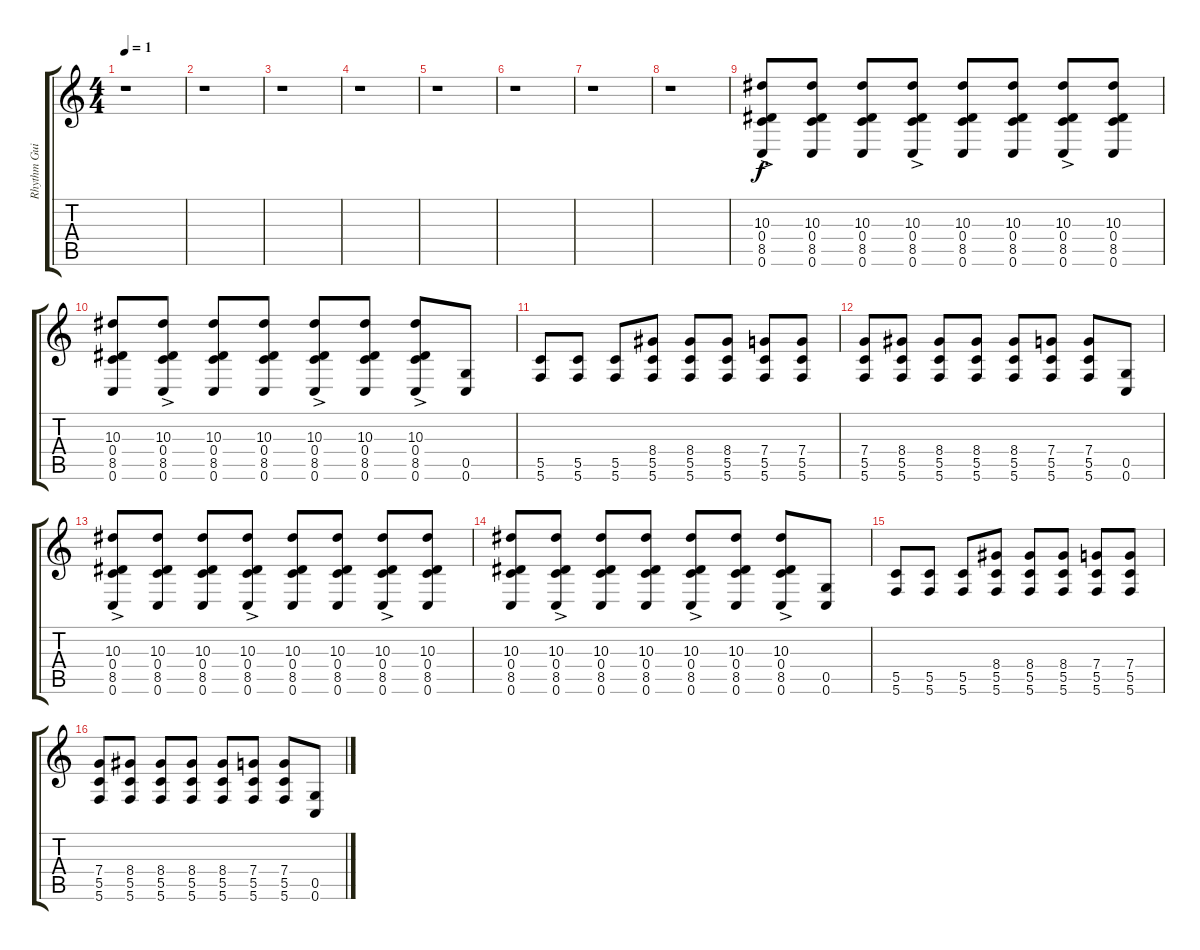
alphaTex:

\track ("Rhythm Guitar 1" "Rhythm Gui") {instrument electricguitarjazz}
\staff {score tabs}
\tuning (D4 A3 F3 C3 G2 C2) {hide}
\ts (4 4)
\tempo 1
\clef g2
\ks c
r.1{dy f} |
r.1 |
r.1 |
r.1 |
r.1 |
r.1 |
r.1 |
r.1 |
(10.3 0.4 8.5{ac} 0.6).8 (10.3 0.4 8.5 0.6).8 (10.3 0.4 8.5 0.6).8 (10.3 0.4 8.5{ac} 0.6).8 (10.3 0.4 8.5 0.6).8 (10.3 0.4 8.5 0.6).8 (10.3 0.4 8.5{ac} 0.6).8 (10.3 0.4 8.5 0.6).8 |
(10.3 0.4 8.5 0.6).8 (10.3 0.4 8.5{ac} 0.6).8 (10.3 0.4 8.5 0.6).8 (10.3 0.4 8.5 0.6).8 (10.3 0.4 8.5{ac} 0.6).8 (10.3 0.4 8.5 0.6).8 (10.3 0.4 8.5{ac} 0.6).8 (0.5 0.6).8 |
(5.5 5.6).8 (5.5 5.6).8 (5.5 5.6).8 (8.4 5.5 5.6).8 (8.4 5.5 5.6).8 (8.4 5.5 5.6).8 (7.4 5.5 5.6).8 (7.4 5.5 5.6).8 |
(7.4 5.5 5.6).8 (8.4 5.5 5.6).8 (8.4 5.5 5.6).8 (8.4 5.5 5.6).8 (8.4 5.5 5.6).8 (7.4 5.5 5.6).8 (7.4 5.5 5.6).8 (0.5 0.6).8 |
(10.3 0.4 8.5{ac} 0.6).8 (10.3 0.4 8.5 0.6).8 (10.3 0.4 8.5 0.6).8 (10.3 0.4 8.5{ac} 0.6).8 (10.3 0.4 8.5 0.6).8 (10.3 0.4 8.5 0.6).8 (10.3 0.4 8.5{ac} 0.6).8 (10.3 0.4 8.5 0.6).8 |
(10.3 0.4 8.5 0.6).8 (10.3 0.4 8.5{ac} 0.6).8 (10.3 0.4 8.5 0.6).8 (10.3 0.4 8.5 0.6).8 (10.3 0.4 8.5{ac} 0.6).8 (10.3 0.4 8.5 0.6).8 (10.3 0.4 8.5{ac} 0.6).8 (0.5 0.6).8 |
(5.5 5.6).8 (5.5 5.6).8 (5.5 5.6).8 (8.4 5.5 5.6).8 (8.4 5.5 5.6).8 (8.4 5.5 5.6).8 (7.4 5.5 5.6).8 (7.4 5.5 5.6).8 |
(7.4 5.5 5.6).8 (8.4 5.5 5.6).8 (8.4 5.5 5.6).8 (8.4 5.5 5.6).8 (8.4 5.5 5.6).8 (7.4 5.5 5.6).8 (7.4 5.5 5.6).8 (0.5 0.6).8
